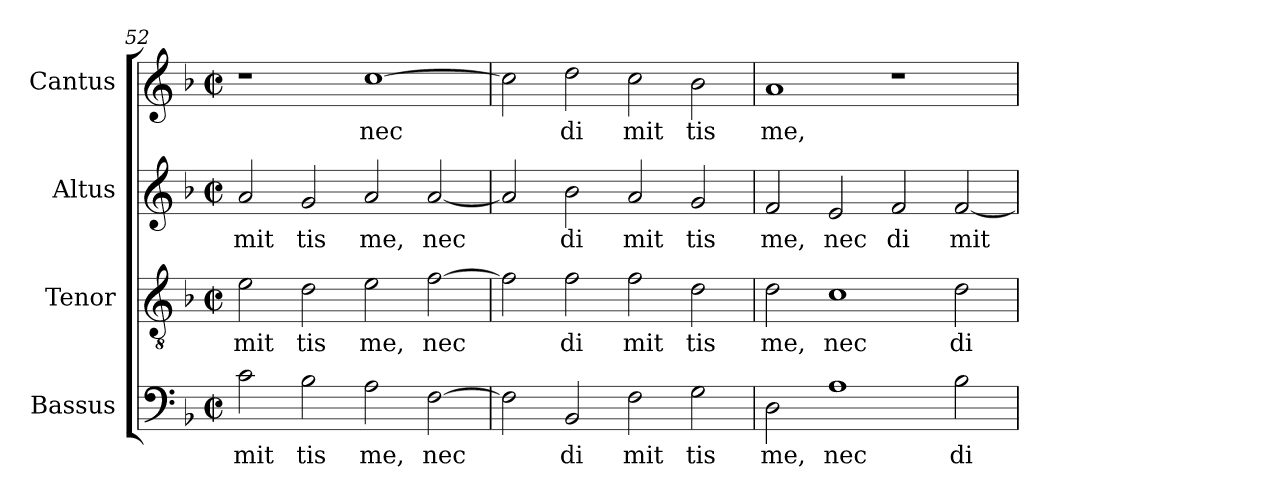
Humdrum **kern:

**kern	**text	**kern	**text	**kern	**text	**kern	**text
*part4	*part4	*part3	*part3	*part2	*part2	*part1	*part1
*staff4	*staff4	*staff3	*staff3	*staff2	*staff2	*staff1	*staff1
*I"Bassus	*	*I"Tenor	*	*I"Altus	*	*I"Cantus	*
!!LO:LB:g=z
*clefF4	*	*clefGv2	*	*clefG2	*	*clefG2	*
*k[b-]	*	*k[b-]	*	*k[b-]	*	*k[b-]	*
*F:	*	*F:	*	*F:	*	*F:	*
*M2/2	*	*M2/2	*	*M2/2	*	*M2/2	*
*met(c|)	*	*met(c|)	*	*met(c|)	*	*met(c|)	*
=52	=52	=52	=52	=52	=52	=52	=52
!	!LO:LY:b:cj	!	!LO:LY:b:cj	!	!LO:LY:b:cj	!	!
2c\	mit	2e\	-mit	2a/	mit	1r	.
!	!LO:LY:b:cj	!	!LO:LY:b:cj	!	!LO:LY:b:cj	!	!
2B-\	tis	2d\	tis	2g/	tis	.	.
!	!LO:LY:b:cj	!	!LO:LY:b:cj	!	!LO:LY:b:cj	!	!LO:LY:b:cj
2A\	me,	2e\	me,	2a/	me,	[>1cc	nec
!	!LO:LY:b	!	!LO:LY:b	!	!LO:LY:b	!	!
[>2F\	nec	[>2f\	nec	[<2a/	nec	.	.
=53	=53	=53	=53	=53	=53	=53	=53
2F\]	.	2f\]	.	2a/]	.	2cc\]	.
!	!LO:LY:b:cj	!	!LO:LY:b:cj	!	!LO:LY:b:cj	!	!LO:LY:b:cj
2BB-/	di	2f\	di	2b-\	di	2dd\	di
!	!LO:LY:b:cj	!	!LO:LY:b:cj	!	!LO:LY:b:cj	!	!LO:LY:b:cj
2F\	mit	2f\	mit	2a/	mit	2cc\	mit
!	!LO:LY:b:cj	!	!LO:LY:b:cj	!	!LO:LY:b:cj	!	!LO:LY:b:cj
2G\	tis	2d\	tis	2g/	tis	2b-\	tis
=54	=54	=54	=54	=54	=54	=54	=54
!	!LO:LY:b:cj	!	!LO:LY:b:cj	!	!LO:LY:b:cj	!	!LO:LY:b:cj
2D\	me,	2d\	me,	2f/	me,	1a	me,
!	!LO:LY:b:cj	!	!LO:LY:b:cj	!	!LO:LY:b:cj	!	!
1A	nec	1c	nec	2e/	nec	.	.
!	!	!	!	!	!LO:LY:b:cj	!	!
.	.	.	.	2f/	di	1r	.
!	!LO:LY:b:cj	!	!LO:LY:b:cj	!	!LO:LY:b	!	!
2B-\	di	2d\	di	[<2f/	mit	.	.
=	=	=	=	=	=	=	=
*-	*-	*-	*-	*-	*-	*-	*-
